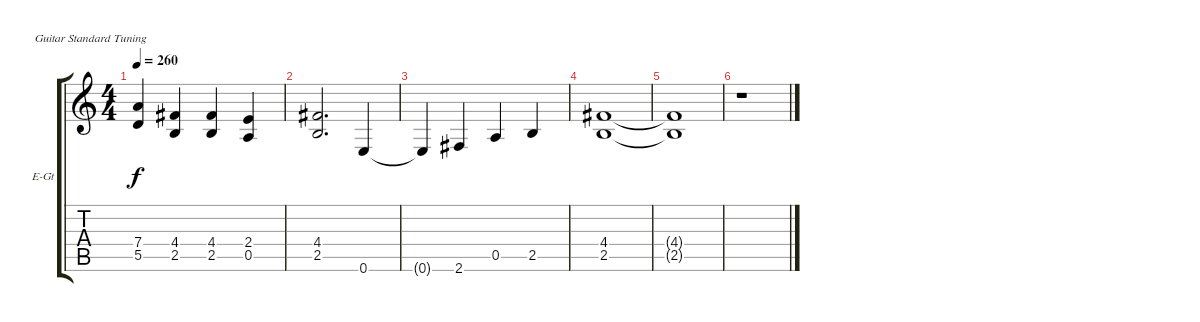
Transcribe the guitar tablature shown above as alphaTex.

\defaultSystemsLayout 4
\bracketExtendMode groupsimilarinstruments
\firstSystemTrackNameOrientation horizontal
\otherSystemsTrackNameOrientation horizontal
\track ("Wolf Hoffmann" "E-Gt") {instrument distortionguitar}
\staff {score tabs}
\tuning (E4 B3 G3 D3 A2 E2)
\ts (4 4)
\tempo 260
\clef g2
\ks c
(7.4{t} 5.5{t}).4{dy f} (4.4 2.5).4 (4.4 2.5).4 (2.4 0.5).4 |
(4.4 2.5).2{d} 0.6.4 |
0.6{t}.4 2.6.4 0.5.4 2.5.4 |
(4.4 2.5).1 |
(4.4{t} 2.5{t}).1 |
r.1
